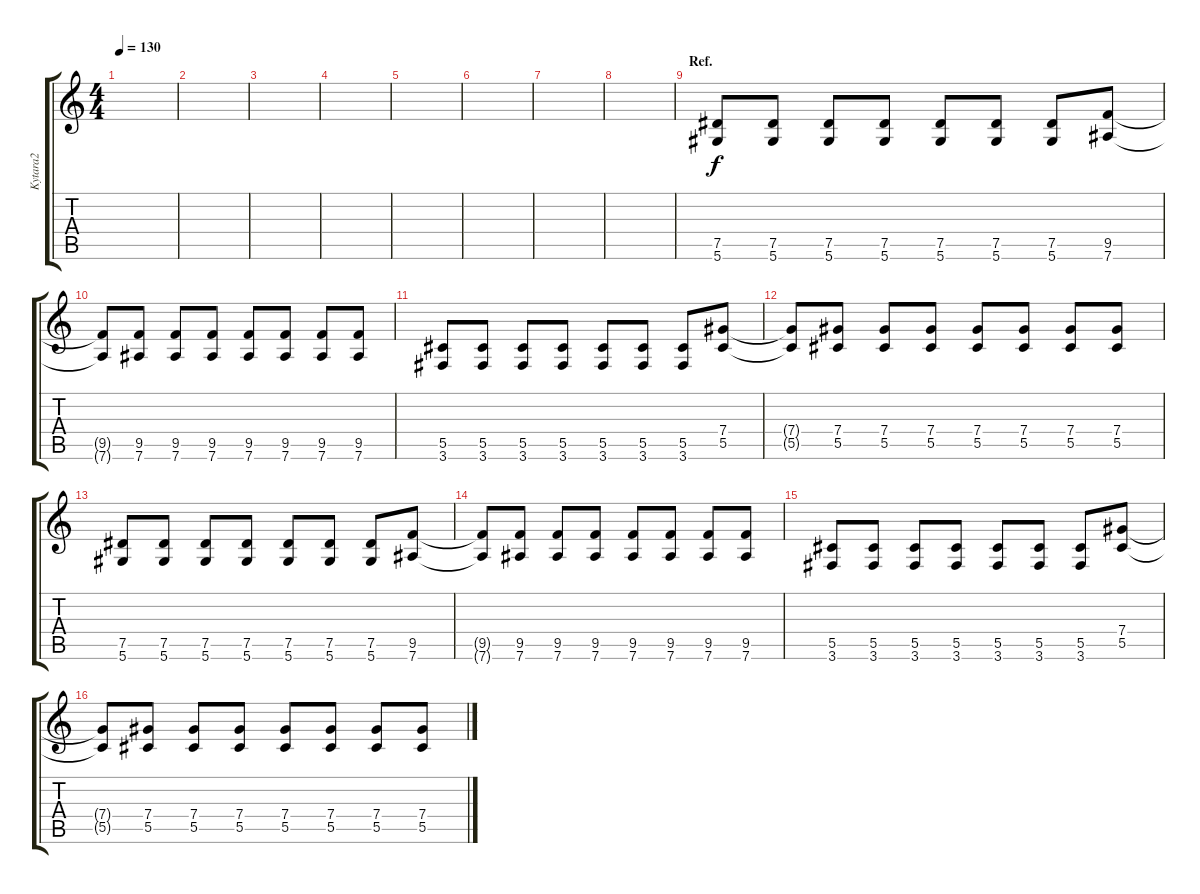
\track ("Kytara2" "Kytara2") {instrument distortionguitar}
\staff {score tabs}
\tuning (Eb4 Bb3 Gb3 Db3 Ab2 Eb2) {hide}
\ts (4 4)
\tempo 130
\clef g2
\ks c
|
|
|
|
|
|
|
|
\section ("" "Ref.")
(7.5 5.6).8{volume 11} (7.5 5.6).8 (7.5 5.6).8 (7.5 5.6).8 (7.5 5.6).8 (7.5 5.6).8 (7.5 5.6).8 (9.5 7.6).8 |
(9.5{t} 7.6{t}).8 (9.5 7.6).8 (9.5 7.6).8 (9.5 7.6).8 (9.5 7.6).8 (9.5 7.6).8 (9.5 7.6).8 (9.5 7.6).8 |
(5.5 3.6).8 (5.5 3.6).8 (5.5 3.6).8 (5.5 3.6).8 (5.5 3.6).8 (5.5 3.6).8 (5.5 3.6).8 (7.4 5.5).8 |
(7.4{t} 5.5{t}).8 (7.4 5.5).8 (7.4 5.5).8 (7.4 5.5).8 (7.4 5.5).8 (7.4 5.5).8 (7.4 5.5).8 (7.4 5.5).8 |
(7.5 5.6).8 (7.5 5.6).8 (7.5 5.6).8 (7.5 5.6).8 (7.5 5.6).8 (7.5 5.6).8 (7.5 5.6).8 (9.5 7.6).8 |
(9.5{t} 7.6{t}).8 (9.5 7.6).8 (9.5 7.6).8 (9.5 7.6).8 (9.5 7.6).8 (9.5 7.6).8 (9.5 7.6).8 (9.5 7.6).8 |
(5.5 3.6).8 (5.5 3.6).8 (5.5 3.6).8 (5.5 3.6).8 (5.5 3.6).8 (5.5 3.6).8 (5.5 3.6).8 (7.4 5.5).8 |
(7.4{t} 5.5{t}).8 (7.4 5.5).8 (7.4 5.5).8 (7.4 5.5).8 (7.4 5.5).8 (7.4 5.5).8 (7.4 5.5).8 (7.4 5.5).8
